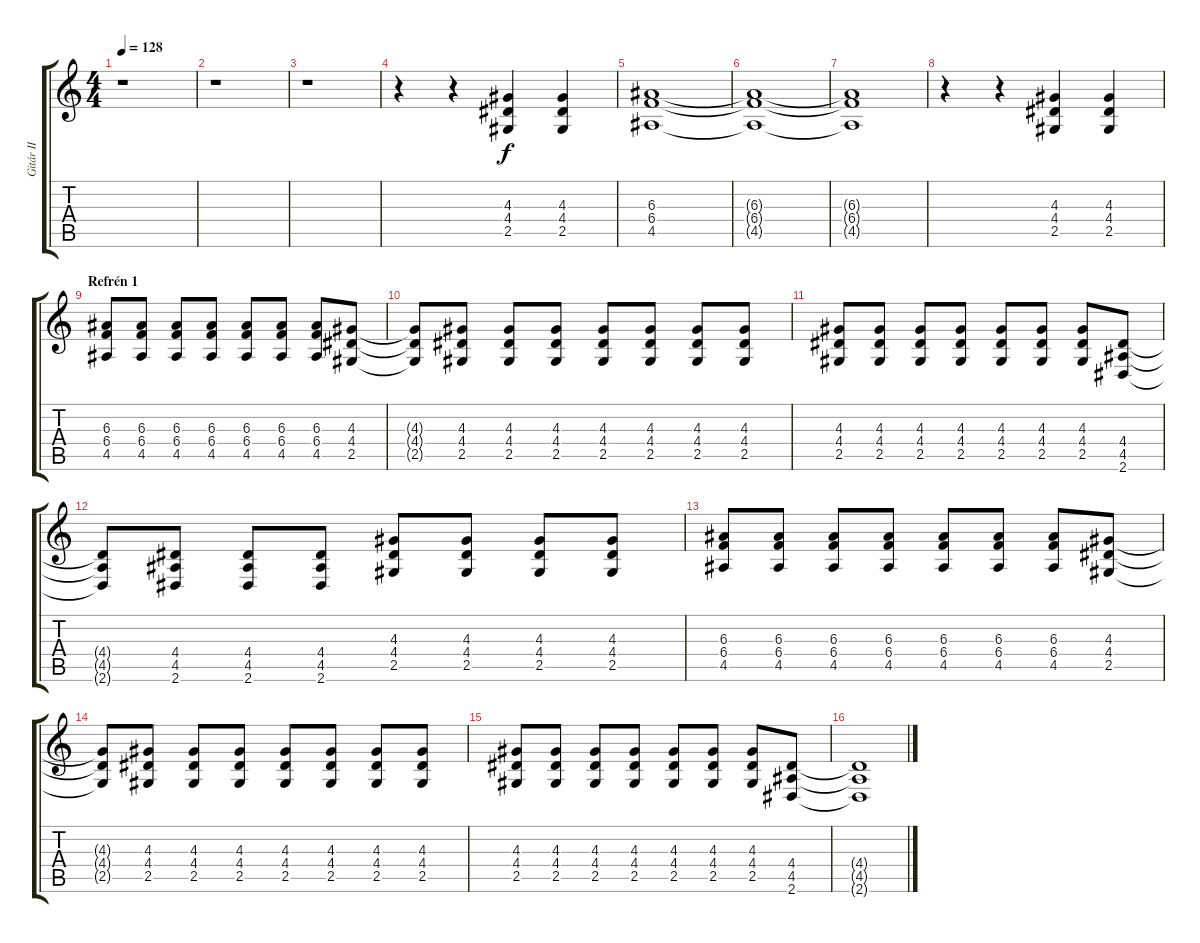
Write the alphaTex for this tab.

\track ("Gitár II" "Gitár II") {instrument distortionguitar}
\staff {score tabs}
\tuning (Db4 Ab3 E3 B2 Gb2 Db2) {hide}
\ts (4 4)
\tempo 128
\clef g2
\ks c
r.1{dy f instrument distortionguitar} |
r.1 |
r.1 |
r.4 r.4 (4.3 4.4 2.5).4 (4.3 4.4 2.5).4 |
(6.3 6.4 4.5).1 |
(6.3{t} 6.4{t} 4.5{t}).1 |
(6.3{t} 6.4{t} 4.5{t}).1 |
r.4 r.4 (4.3 4.4 2.5).4 (4.3 4.4 2.5).4 |
\section ("" "Refrén 1")
(6.3 6.4 4.5).8 (6.3 6.4 4.5).8 (6.3 6.4 4.5).8 (6.3 6.4 4.5).8 (6.3 6.4 4.5).8 (6.3 6.4 4.5).8 (6.3 6.4 4.5).8 (4.3 4.4 2.5).8 |
(4.3{t} 4.4{t} 2.5{t}).8 (4.3 4.4 2.5).8 (4.3 4.4 2.5).8 (4.3 4.4 2.5).8 (4.3 4.4 2.5).8 (4.3 4.4 2.5).8 (4.3 4.4 2.5).8 (4.3 4.4 2.5).8 |
(4.3 4.4 2.5).8 (4.3 4.4 2.5).8 (4.3 4.4 2.5).8 (4.3 4.4 2.5).8 (4.3 4.4 2.5).8 (4.3 4.4 2.5).8 (4.3 4.4 2.5).8 (4.4 4.5 2.6).8 |
(4.4{t} 4.5{t} 2.6{t}).8 (4.4 4.5 2.6).8 (4.4 4.5 2.6).8 (4.4 4.5 2.6).8 (4.3 4.4 2.5).8 (4.3 4.4 2.5).8 (4.3 4.4 2.5).8 (4.3 4.4 2.5).8 |
(6.3 6.4 4.5).8 (6.3 6.4 4.5).8 (6.3 6.4 4.5).8 (6.3 6.4 4.5).8 (6.3 6.4 4.5).8 (6.3 6.4 4.5).8 (6.3 6.4 4.5).8 (4.3 4.4 2.5).8 |
(4.3{t} 4.4{t} 2.5{t}).8 (4.3 4.4 2.5).8 (4.3 4.4 2.5).8 (4.3 4.4 2.5).8 (4.3 4.4 2.5).8 (4.3 4.4 2.5).8 (4.3 4.4 2.5).8 (4.3 4.4 2.5).8 |
(4.3 4.4 2.5).8 (4.3 4.4 2.5).8 (4.3 4.4 2.5).8 (4.3 4.4 2.5).8 (4.3 4.4 2.5).8 (4.3 4.4 2.5).8 (4.3 4.4 2.5).8 (4.4 4.5 2.6).8 |
(4.4{t} 4.5{t} 2.6{t}).1
